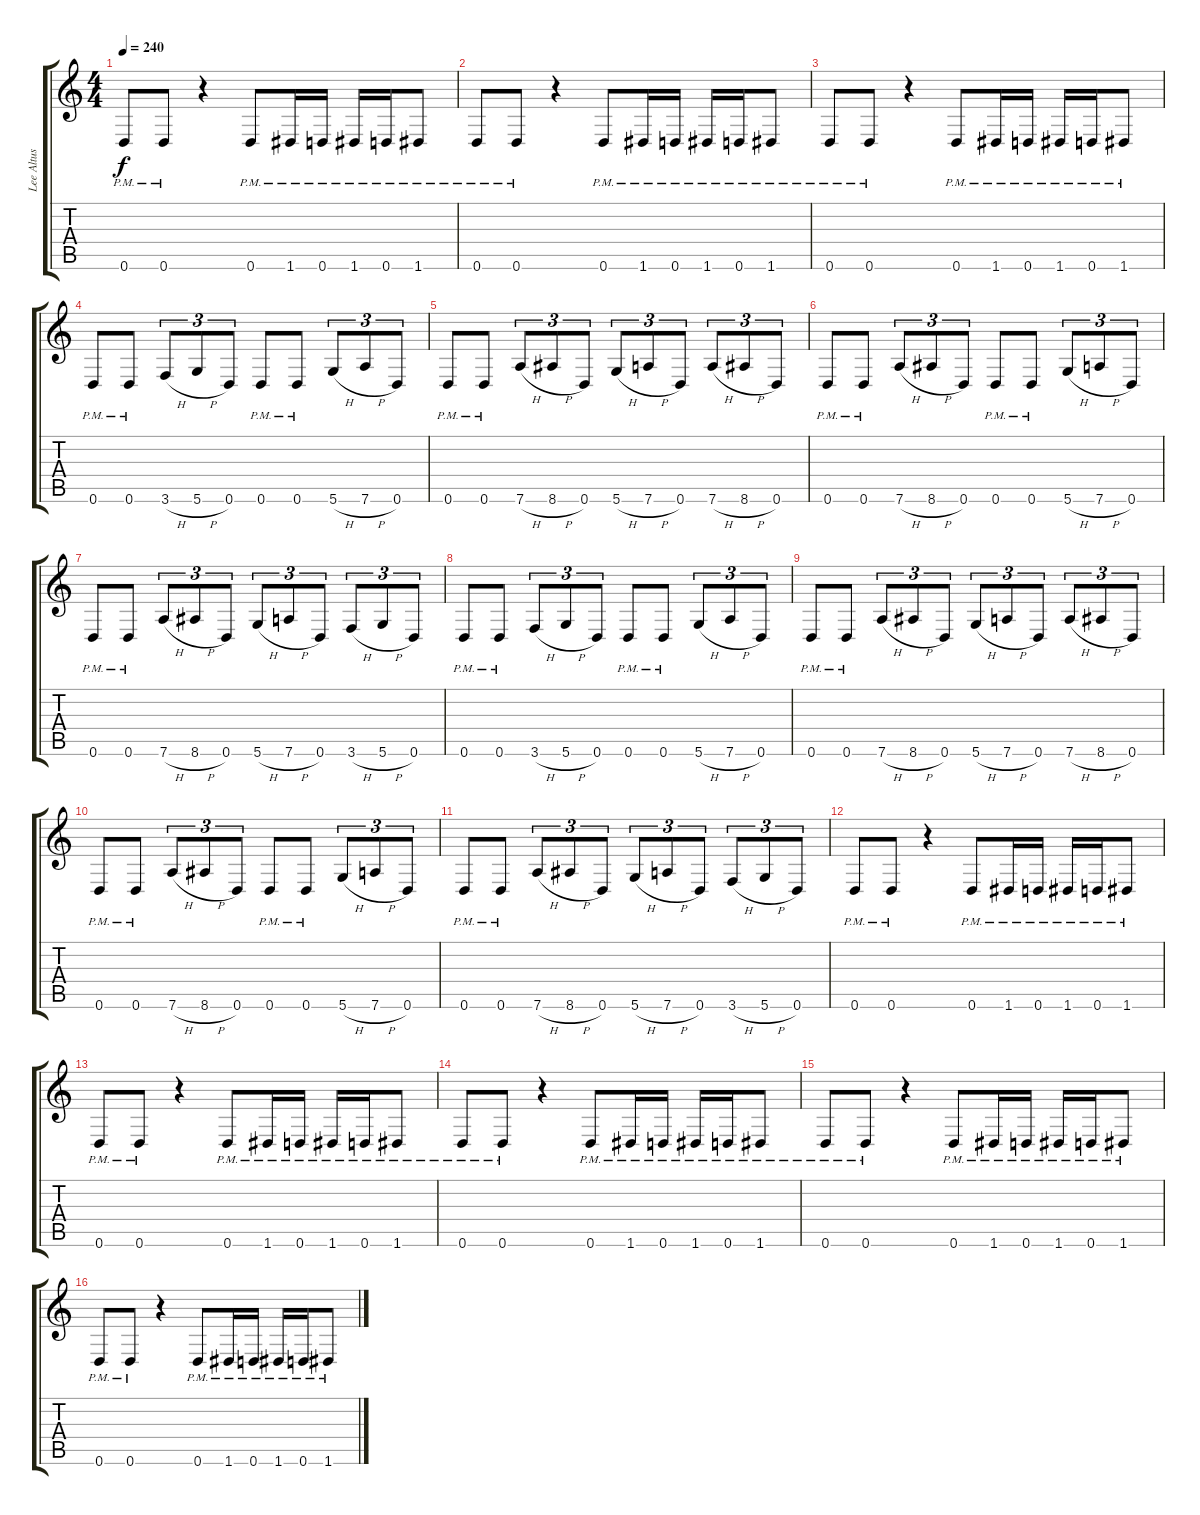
\track ("Lee Altus" "Lee Altus") {instrument acousticguitarsteel}
\staff {score tabs}
\tuning (D4 A3 F3 C3 G2 D2) {hide}
\ts (4 4)
\tempo 240
\clef g2
\ks c
0.6{pm}.8{dy f} 0.6{pm}.8 r.4 0.6{pm}.8 1.6{pm}.16 0.6{pm}.16 1.6{pm}.16 0.6{pm}.16 1.6{pm}.8 |
0.6{pm}.8 0.6{pm}.8 r.4 0.6{pm}.8 1.6{pm}.16 0.6{pm}.16 1.6{pm}.16 0.6{pm}.16 1.6{pm}.8 |
0.6{pm}.8 0.6{pm}.8 r.4 0.6{pm}.8 1.6{pm}.16 0.6{pm}.16 1.6{pm}.16 0.6{pm}.16 1.6{pm}.8 |
0.6{pm}.8 0.6{pm}.8 3.6{h}.8{tu (3 2)} 5.6{h}.8{tu (3 2)} 0.6.8{tu (3 2)} 0.6{pm}.8 0.6{pm}.8 5.6{h}.8{tu (3 2)} 7.6{h}.8{tu (3 2)} 0.6.8{tu (3 2)} |
0.6{pm}.8 0.6{pm}.8 7.6{h}.8{tu (3 2)} 8.6{h}.8{tu (3 2)} 0.6.8{tu (3 2)} 5.6{h}.8{tu (3 2)} 7.6{h}.8{tu (3 2)} 0.6.8{tu (3 2)} 7.6{h}.8{tu (3 2)} 8.6{h}.8{tu (3 2)} 0.6.8{tu (3 2)} |
0.6{pm}.8 0.6{pm}.8 7.6{h}.8{tu (3 2)} 8.6{h}.8{tu (3 2)} 0.6.8{tu (3 2)} 0.6{pm}.8 0.6{pm}.8 5.6{h}.8{tu (3 2)} 7.6{h}.8{tu (3 2)} 0.6.8{tu (3 2)} |
0.6{pm}.8 0.6{pm}.8 7.6{h}.8{tu (3 2)} 8.6{h}.8{tu (3 2)} 0.6.8{tu (3 2)} 5.6{h}.8{tu (3 2)} 7.6{h}.8{tu (3 2)} 0.6.8{tu (3 2)} 3.6{h}.8{tu (3 2)} 5.6{h}.8{tu (3 2)} 0.6.8{tu (3 2)} |
0.6{pm}.8 0.6{pm}.8 3.6{h}.8{tu (3 2)} 5.6{h}.8{tu (3 2)} 0.6.8{tu (3 2)} 0.6{pm}.8 0.6{pm}.8 5.6{h}.8{tu (3 2)} 7.6{h}.8{tu (3 2)} 0.6.8{tu (3 2)} |
0.6{pm}.8 0.6{pm}.8 7.6{h}.8{tu (3 2)} 8.6{h}.8{tu (3 2)} 0.6.8{tu (3 2)} 5.6{h}.8{tu (3 2)} 7.6{h}.8{tu (3 2)} 0.6.8{tu (3 2)} 7.6{h}.8{tu (3 2)} 8.6{h}.8{tu (3 2)} 0.6.8{tu (3 2)} |
0.6{pm}.8 0.6{pm}.8 7.6{h}.8{tu (3 2)} 8.6{h}.8{tu (3 2)} 0.6.8{tu (3 2)} 0.6{pm}.8 0.6{pm}.8 5.6{h}.8{tu (3 2)} 7.6{h}.8{tu (3 2)} 0.6.8{tu (3 2)} |
0.6{pm}.8 0.6{pm}.8 7.6{h}.8{tu (3 2)} 8.6{h}.8{tu (3 2)} 0.6.8{tu (3 2)} 5.6{h}.8{tu (3 2)} 7.6{h}.8{tu (3 2)} 0.6.8{tu (3 2)} 3.6{h}.8{tu (3 2)} 5.6{h}.8{tu (3 2)} 0.6.8{tu (3 2)} |
0.6{pm}.8 0.6{pm}.8 r.4 0.6{pm}.8 1.6{pm}.16 0.6{pm}.16 1.6{pm}.16 0.6{pm}.16 1.6{pm}.8 |
0.6{pm}.8 0.6{pm}.8 r.4 0.6{pm}.8 1.6{pm}.16 0.6{pm}.16 1.6{pm}.16 0.6{pm}.16 1.6{pm}.8 |
0.6{pm}.8 0.6{pm}.8 r.4 0.6{pm}.8 1.6{pm}.16 0.6{pm}.16 1.6{pm}.16 0.6{pm}.16 1.6{pm}.8 |
0.6{pm}.8 0.6{pm}.8 r.4 0.6{pm}.8 1.6{pm}.16 0.6{pm}.16 1.6{pm}.16 0.6{pm}.16 1.6{pm}.8 |
0.6{pm}.8 0.6{pm}.8 r.4 0.6{pm}.8 1.6{pm}.16 0.6{pm}.16 1.6{pm}.16 0.6{pm}.16 1.6{pm}.8
